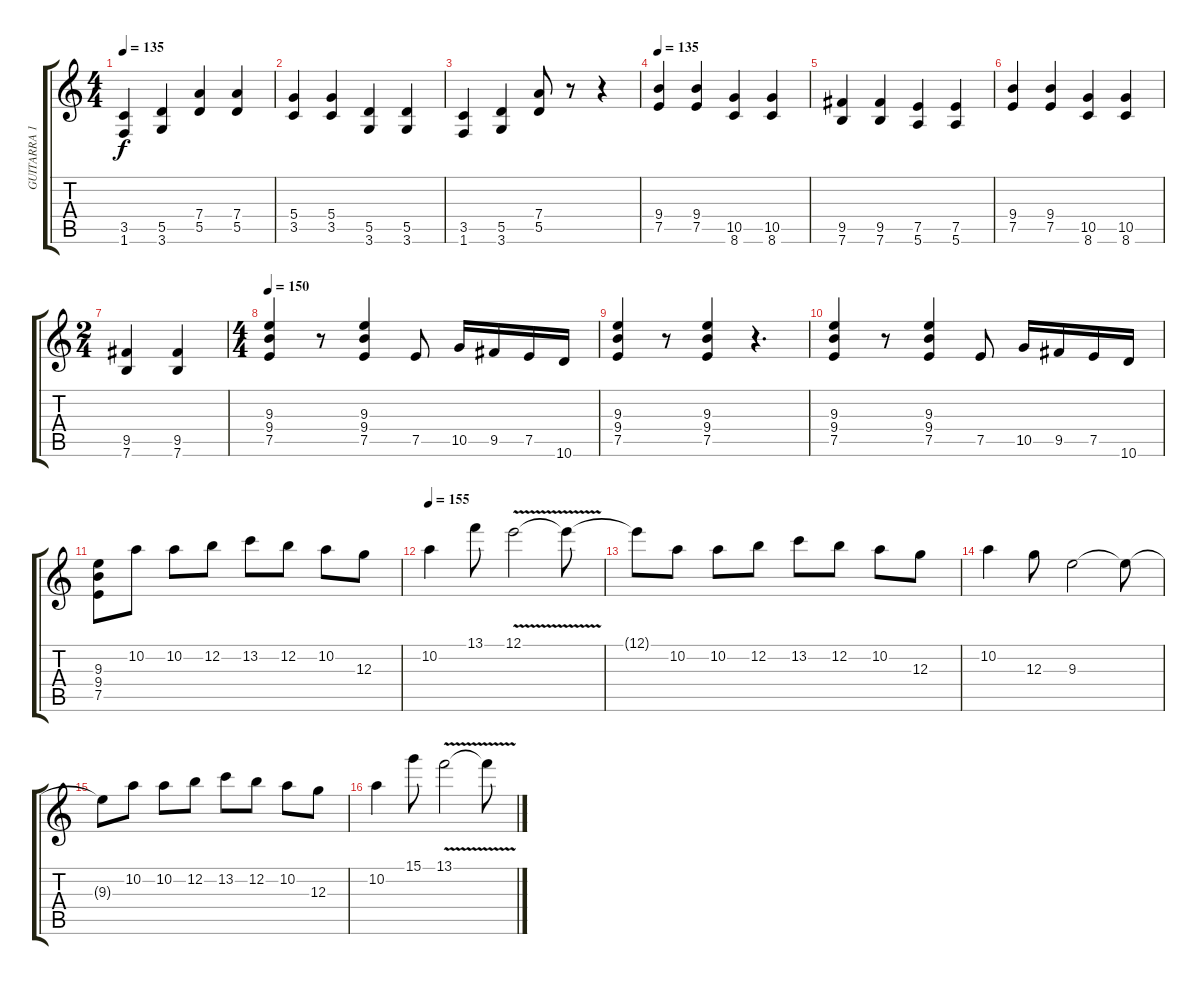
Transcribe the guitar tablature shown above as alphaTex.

\track ("GUITARRA 1" "GUITARRA 1") {instrument distortionguitar}
\staff {score tabs}
\tuning (E4 B3 G3 D3 A2 E2) {hide}
\ts (4 4)
\tempo 135
\clef g2
\ks c
(3.5 1.6).4{dy f} (5.5 3.6).4 (7.4 5.5).4 (7.4 5.5).4 |
(5.4 3.5).4 (5.4 3.5).4 (5.5 3.6).4 (5.5 3.6).4 |
(3.5 1.6).4 (5.5 3.6).4 (7.4 5.5).8 r.8 r.4 |
\tempo 135
(9.4 7.5).4 (9.4 7.5).4 (10.5 8.6).4 (10.5 8.6).4 |
(9.5 7.6).4 (9.5 7.6).4 (7.5 5.6).4 (7.5 5.6).4 |
(9.4 7.5).4 (9.4 7.5).4 (10.5 8.6).4 (10.5 8.6).4 |
\ts (2 4)
(9.5 7.6).4 (9.5 7.6).4 |
\ts (4 4)
\tempo 150
(9.3 9.4 7.5).4 r.8 (9.3 9.4 7.5).4 7.5.8 10.5.16 9.5.16 7.5.16 10.6.16 |
(9.3 9.4 7.5).4 r.8 (9.3 9.4 7.5).4 r.4{d} |
(9.3 9.4 7.5).4 r.8 (9.3 9.4 7.5).4 7.5.8 10.5.16 9.5.16 7.5.16 10.6.16 |
(9.3 9.4 7.5).8 10.2.8 10.2.8 12.2.8 13.2.8 12.2.8 10.2.8 12.3.8 |
\tempo 155
10.2.4 13.1.8 12.1{v}.2 12.1{t}.8 |
12.1{t}.8 10.2.8 10.2.8 12.2.8 13.2.8 12.2.8 10.2.8 12.3.8 |
10.2.4 12.3.8 9.3.2 9.3{t}.8 |
9.3{t}.8 10.2.8 10.2.8 12.2.8 13.2.8 12.2.8 10.2.8 12.3.8 |
10.2.4 15.1.8 13.1{v}.2 13.1{t}.8
